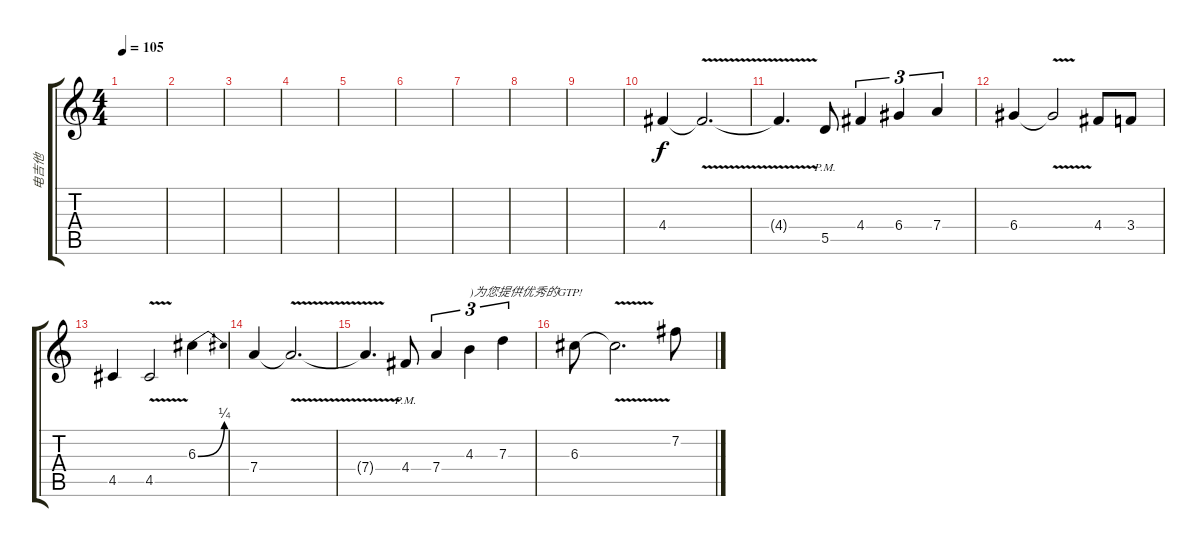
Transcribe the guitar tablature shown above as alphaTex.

\track ("电吉他" "电吉他") {instrument distortionguitar}
\staff {score tabs}
\tuning (E4 B3 G3 D3 A2 E2) {hide}
\ts (4 4)
\tempo 105
\clef g2
\ks c
|
|
|
|
|
|
|
|
|
4.4.4 4.4{v t}.2{d} |
4.4{t}.4{d} 5.5{pm}.8 4.4.4{tu (3 2)} 6.4.4{tu (3 2)} 7.4.4{tu (3 2)} |
6.4.4 6.4{v t}.2 4.4.8 3.4.8 |
4.5.4 4.5{v}.2 6.3{be (bend 0 0 60 1)}.4 |
7.4.4 7.4{v t}.2{d} |
7.4{t}.4{d} 4.4{pm}.8 7.4.4{tu (3 2)} 4.3.4{tu (3 2) txt ")为您提供优秀的GTP!"} 7.3.4{tu (3 2)} |
6.3.8 6.3{v t}.2{d} 7.2{sl}.8
